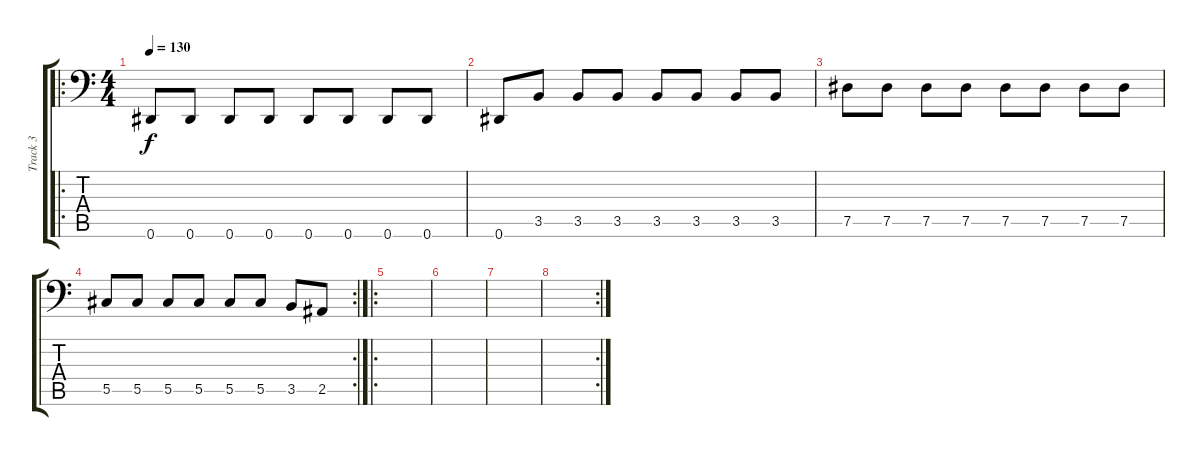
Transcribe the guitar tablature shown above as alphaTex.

\track ("Track 3" "Track 3") {instrument electricbasspick}
\staff {score tabs}
\tuning (Eb3 Bb2 Gb2 Db2 Ab1 Eb1) {hide}
\ro
\ts (4 4)
\tempo 130
\clef f4
\ks c
0.6.8{dy f} 0.6.8 0.6.8 0.6.8 0.6.8 0.6.8 0.6.8 0.6.8 |
0.6.8 3.5.8 3.5.8 3.5.8 3.5.8 3.5.8 3.5.8 3.5.8 |
7.5.8 7.5.8 7.5.8 7.5.8 7.5.8 7.5.8 7.5.8 7.5.8 |
\rc 2
5.5.8 5.5.8 5.5.8 5.5.8 5.5.8 5.5.8 3.5.8 2.5.8 |
\ro
|
|
|
\rc 2
